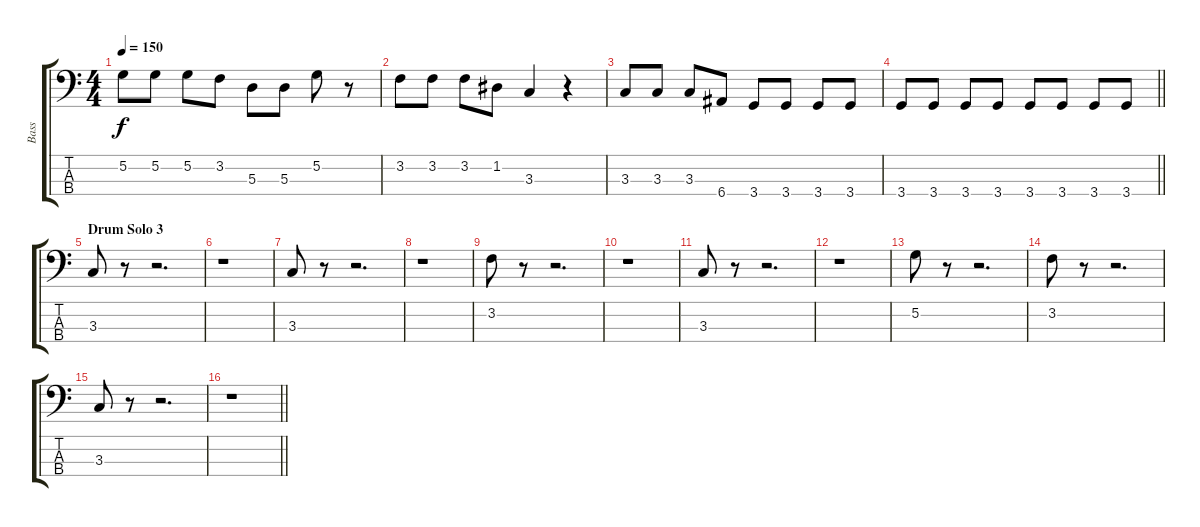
\track ("Bass" "Bass") {instrument electricbassfinger}
\staff {score tabs}
\tuning (G2 D2 A1 E1) {hide}
\ts (4 4)
\tempo 150
\clef f4
\ks c
5.2.8{dy f} 5.2.8 5.2.8 3.2.8 5.3.8 5.3.8 5.2.8 r.8 |
3.2.8 3.2.8 3.2.8 1.2.8 3.3.4 r.4 |
3.3.8 3.3.8 3.3.8 6.4.8 3.4.8 3.4.8 3.4.8 3.4.8 |
\barLineRight lightlight
3.4.8 3.4.8 3.4.8 3.4.8 3.4.8 3.4.8 3.4.8 3.4.8 |
\section ("" "Drum Solo 3")
3.3.8 r.8 r.2{d} |
r.1 |
3.3.8 r.8 r.2{d} |
r.1 |
3.2.8 r.8 r.2{d} |
r.1 |
3.3.8 r.8 r.2{d} |
r.1 |
5.2.8 r.8 r.2{d} |
3.2.8 r.8 r.2{d} |
3.3.8 r.8 r.2{d} |
\barLineRight lightlight
r.1
